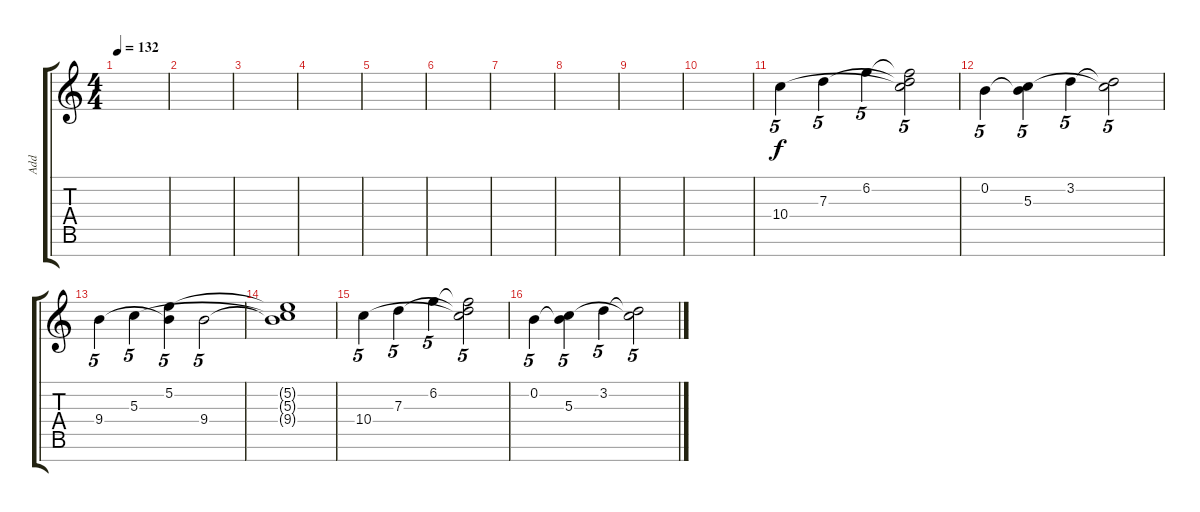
\track ("Add" "Add") {instrument electricguitarjazz}
\staff {score tabs}
\tuning (E4 B3 G3 D3 A2 E2 B1) {hide}
\ts (4 4)
\tempo 132
\clef g2
\ks aminor
|
|
|
|
|
|
|
|
|
|
10.4.4{tu (5 4) volume 12} 7.3.4{tu (5 4)} 6.2.4{tu (5 4)} (6.2{t} 7.3{t} 10.4{t}).2{tu (5 4)} |
0.2.4{tu (5 4)} (0.2{t} 5.3).4{tu (5 4)} 3.2.4{tu (5 4)} (3.2{t} 5.3{t}).2{tu (5 4)} |
9.4.4{tu (5 4)} 5.3.4{tu (5 4)} (5.2 9.4{t}).4{tu (5 4)} 9.4.2{tu (5 4)} |
(5.2{t} 5.3{t} 9.4{t}).1 |
10.4.4{tu (5 4)} 7.3.4{tu (5 4)} 6.2.4{tu (5 4)} (6.2{t} 7.3{t} 10.4{t}).2{tu (5 4)} |
0.2.4{tu (5 4)} (0.2{t} 5.3).4{tu (5 4)} 3.2.4{tu (5 4)} (3.2{t} 5.3{t}).2{tu (5 4)}
